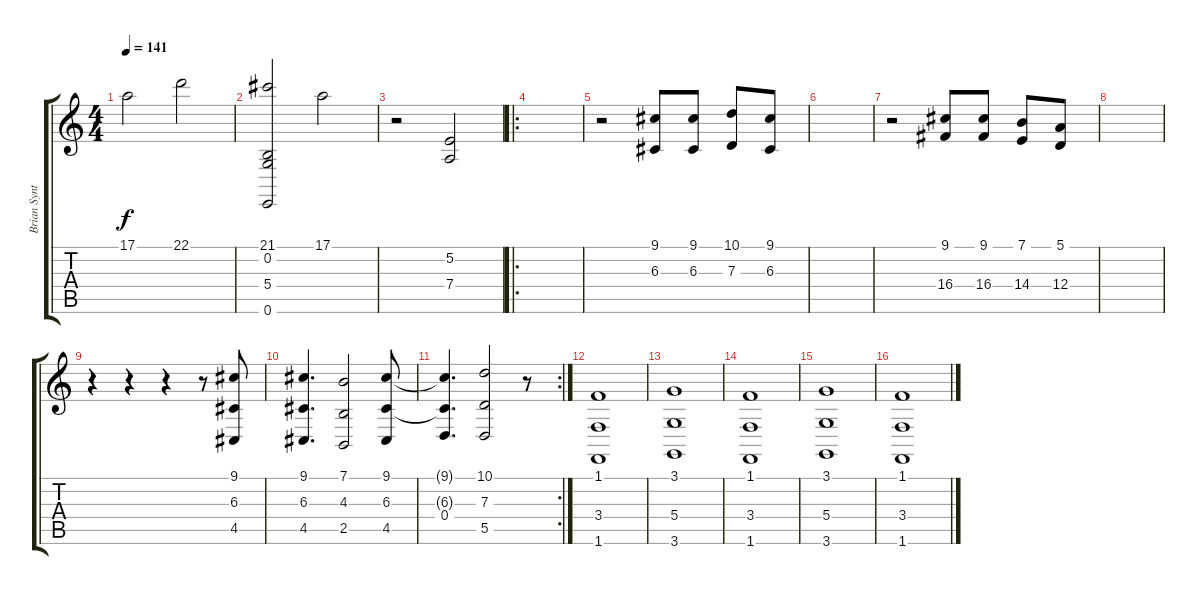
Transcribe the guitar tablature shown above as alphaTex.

\track ("Brian Synth" "Brian Synt") {instrument lead1square}
\staff {score tabs}
\tuning (E4 B3 G3 D3 A2 E2) {hide}
\ts (4 4)
\tempo 141
\clef g2
\ks c
17.1{t}.2{dy f} 22.1.2 |
(21.1 0.2{t} 5.4{t} 0.6{t}).2 17.1.2 |
r.2 (5.2 7.4).2{instrument reversecymbal} |
\ro
|
r.2 (9.1 6.3).8{volume 10 balance 16 instrument lead2sawtooth} (9.1 6.3).8 (10.1 7.3).8 (9.1 6.3).8 |
|
r.2 (9.1 16.4).8 (9.1 16.4).8 (7.1 14.4).8 (5.1 12.4).8 |
|
r.4 r.4 r.4 r.8 (9.1 6.3 4.5).8 |
(9.1 6.3 4.5).4{d} (7.1 4.3 2.5).2 (9.1 6.3 4.5).8 |
\rc 2
(9.1{t} 6.3{t} 0.4).4{d} (10.1 7.3 5.5).2 r.8 |
(1.1 3.4 1.6).1 |
(3.1 5.4 3.6).1 |
(1.1 3.4 1.6).1 |
(3.1 5.4 3.6).1 |
(1.1 3.4 1.6).1
